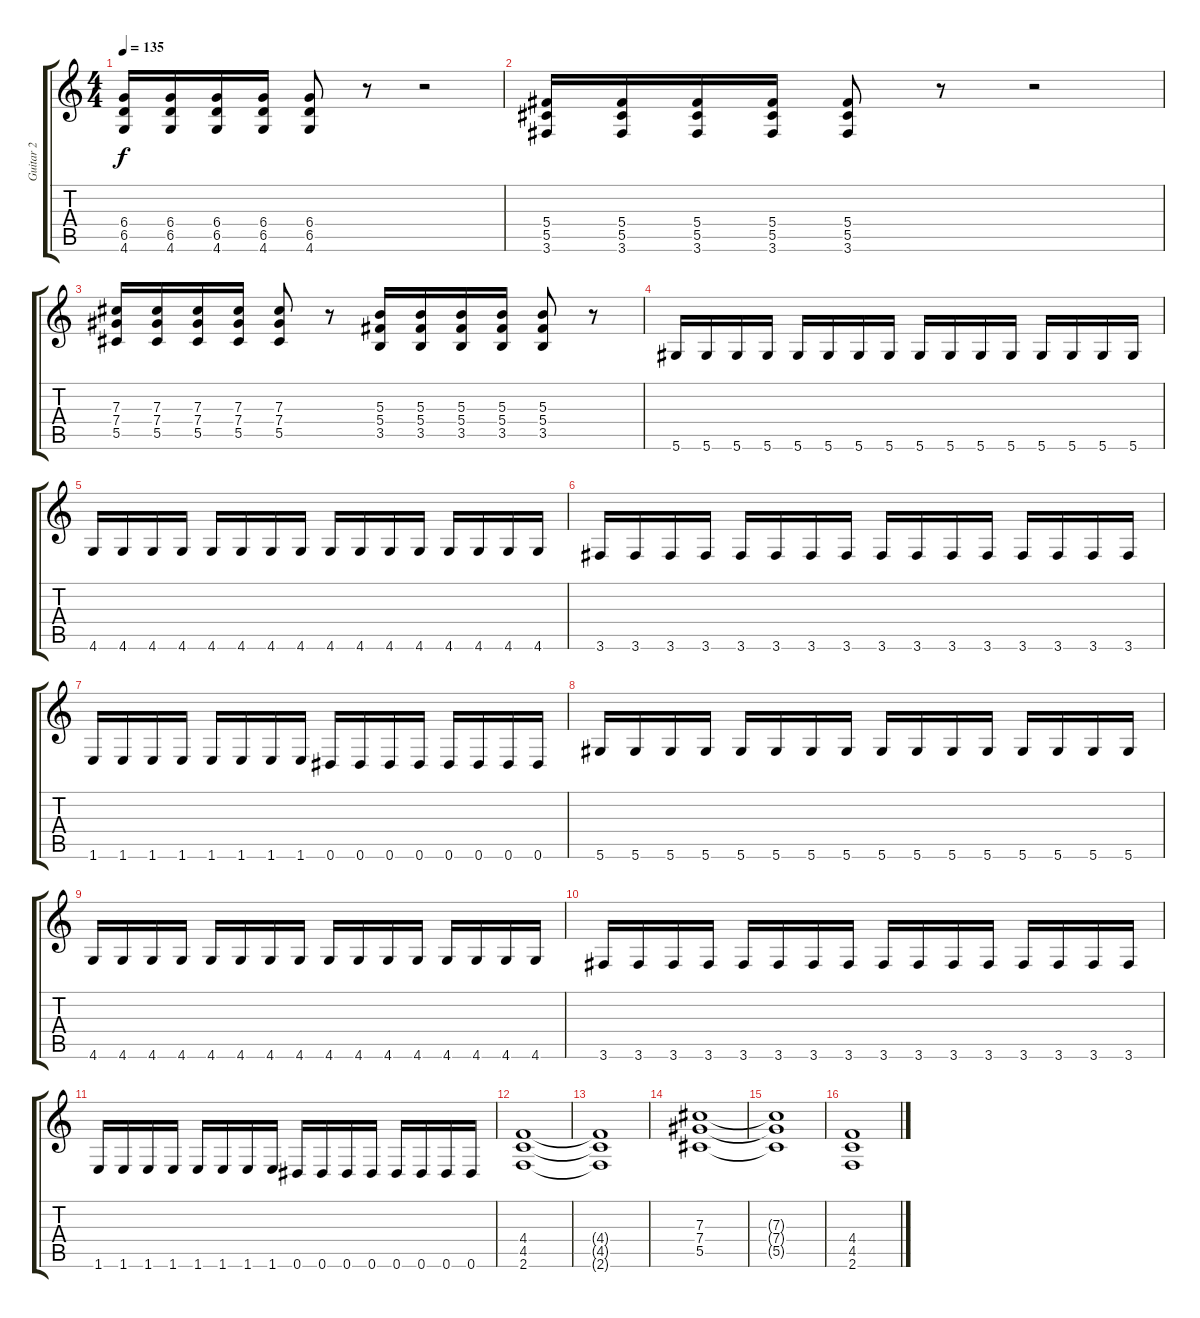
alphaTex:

\track ("Guitar 2" "Guitar 2") {instrument distortionguitar}
\staff {score tabs}
\tuning (Eb4 Bb3 Gb3 Db3 Ab2 Eb2) {hide}
\ts (4 4)
\tempo 135
\clef g2
\ks c
(6.4 6.5 4.6).16{dy f} (6.4 6.5 4.6).16 (6.4 6.5 4.6).16 (6.4 6.5 4.6).16 (6.4 6.5 4.6).8 r.8 r.2 |
(5.4 5.5 3.6).16 (5.4 5.5 3.6).16 (5.4 5.5 3.6).16 (5.4 5.5 3.6).16 (5.4 5.5 3.6).8 r.8 r.2 |
(7.3 7.4 5.5).16 (7.3 7.4 5.5).16 (7.3 7.4 5.5).16 (7.3 7.4 5.5).16 (7.3 7.4 5.5).8 r.8 (5.3 5.4 3.5).16 (5.3 5.4 3.5).16 (5.3 5.4 3.5).16 (5.3 5.4 3.5).16 (5.3 5.4 3.5).8 r.8 |
5.6.16 5.6.16 5.6.16 5.6.16 5.6.16 5.6.16 5.6.16 5.6.16 5.6.16 5.6.16 5.6.16 5.6.16 5.6.16 5.6.16 5.6.16 5.6.16 |
4.6.16 4.6.16 4.6.16 4.6.16 4.6.16 4.6.16 4.6.16 4.6.16 4.6.16 4.6.16 4.6.16 4.6.16 4.6.16 4.6.16 4.6.16 4.6.16 |
3.6.16 3.6.16 3.6.16 3.6.16 3.6.16 3.6.16 3.6.16 3.6.16 3.6.16 3.6.16 3.6.16 3.6.16 3.6.16 3.6.16 3.6.16 3.6.16 |
1.6.16 1.6.16 1.6.16 1.6.16 1.6.16 1.6.16 1.6.16 1.6.16 0.6.16 0.6.16 0.6.16 0.6.16 0.6.16 0.6.16 0.6.16 0.6.16 |
5.6.16 5.6.16 5.6.16 5.6.16 5.6.16 5.6.16 5.6.16 5.6.16 5.6.16 5.6.16 5.6.16 5.6.16 5.6.16 5.6.16 5.6.16 5.6.16 |
4.6.16 4.6.16 4.6.16 4.6.16 4.6.16 4.6.16 4.6.16 4.6.16 4.6.16 4.6.16 4.6.16 4.6.16 4.6.16 4.6.16 4.6.16 4.6.16 |
3.6.16 3.6.16 3.6.16 3.6.16 3.6.16 3.6.16 3.6.16 3.6.16 3.6.16 3.6.16 3.6.16 3.6.16 3.6.16 3.6.16 3.6.16 3.6.16 |
1.6.16 1.6.16 1.6.16 1.6.16 1.6.16 1.6.16 1.6.16 1.6.16 0.6.16 0.6.16 0.6.16 0.6.16 0.6.16 0.6.16 0.6.16 0.6.16 |
(4.4 4.5 2.6).1 |
(4.4{t} 4.5{t} 2.6{t}).1 |
(7.3 7.4 5.5).1 |
(7.3{t} 7.4{t} 5.5{t}).1 |
(4.4 4.5 2.6).1
